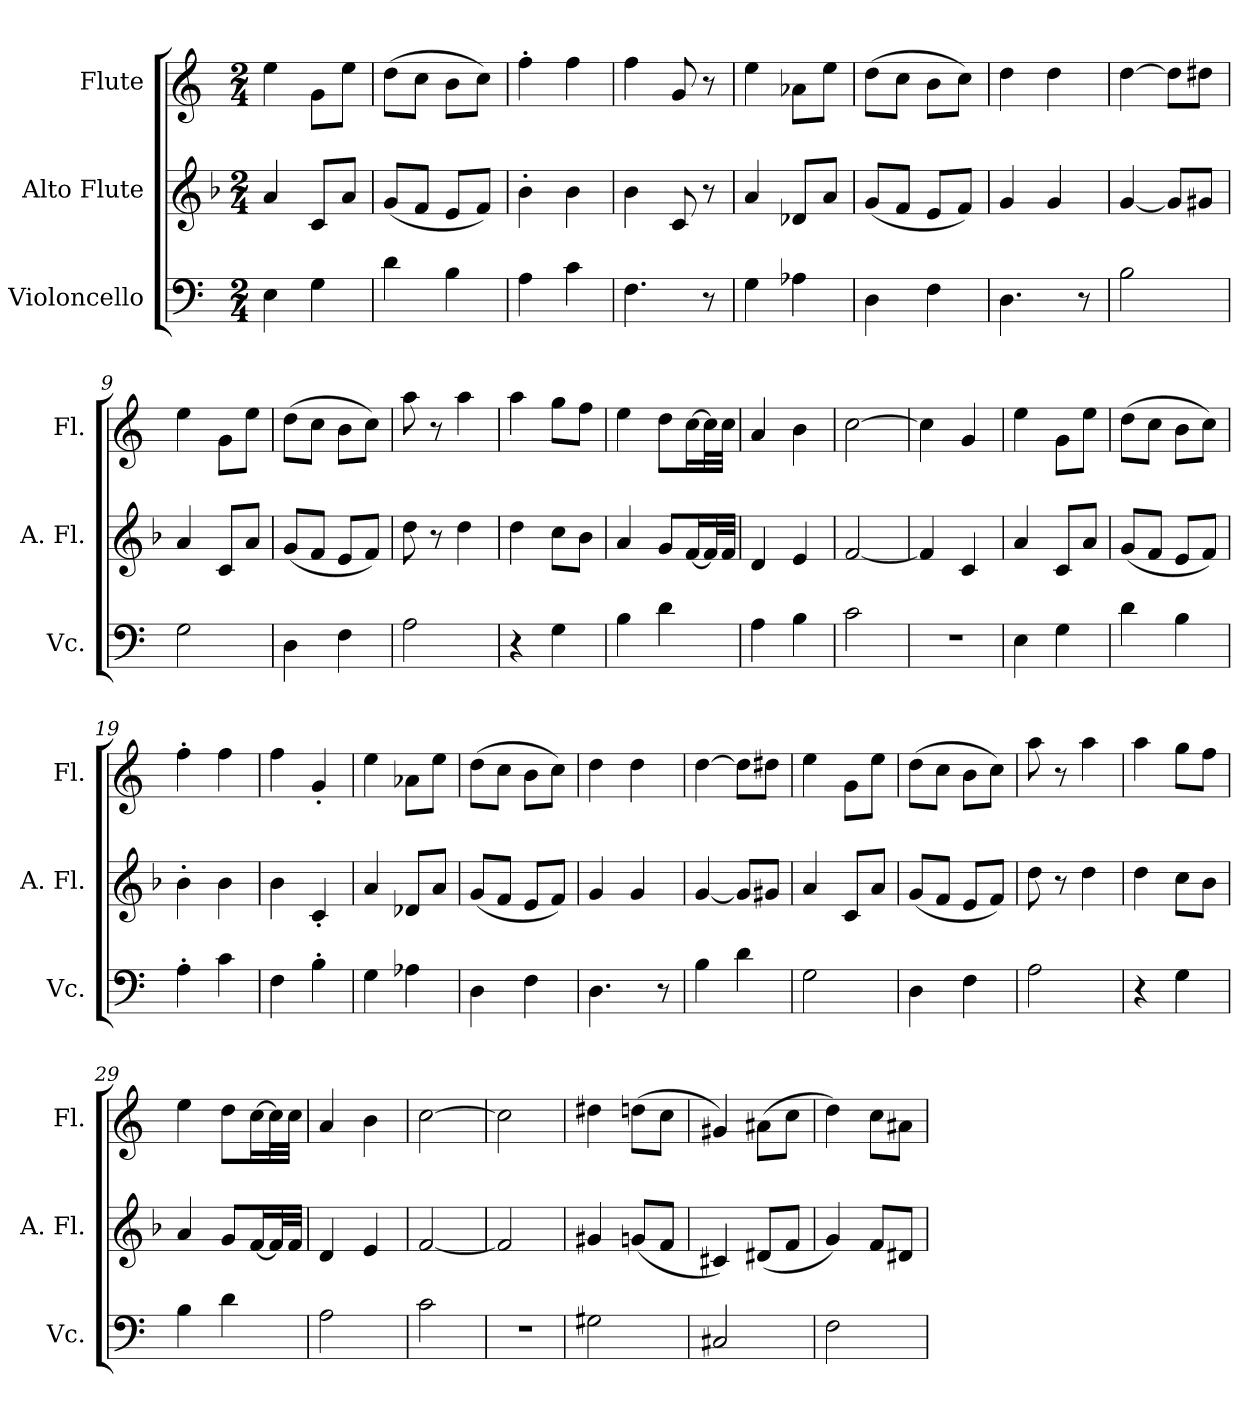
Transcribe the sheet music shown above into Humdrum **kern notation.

**kern	**kern	**kern
*part3	*part2	*part1
*staff3	*staff2	*staff1
*I"Violoncello	*I"Alto Flute	*I"Flute
*I'Vc.	*I'A. Fl.	*I'Fl.
*clefF4	*clefG2	*clefG2
*ITrd7c12	*ITrd3c5	*
*k[]	*k[]	*k[]
*M2/4	*M2/4	*M2/4
*MM80	*MM80	*MM80
=1	=1	=1
4EE\	4e/	4ee\
4GG\	8G/L	8g\L
.	8e/J	8ee\J
=2	=2	=2
4D\	(8d/L	(8dd\L
.	8c/J	8cc\J
4BB\	8B/L	8b\L
.	8c/J)	8cc\J)
=3	=3	=3
4AA\	4f'\	4ff'\
4C\	4f\	4ff\
=4	=4	=4
4.FF\	4f\	4ff\
.	8G/	8g/
8r	8r	8r
=5	=5	=5
4GG\	4e/	4ee\
4AA-X\	8A-X/L	8a-X\L
.	8e/J	8ee\J
=6	=6	=6
4DD\	(8d/L	(8dd\L
.	8c/J	8cc\J
4FF\	8B/L	8b\L
.	8c/J)	8cc\J)
=7	=7	=7
4.DD\	4d/	4dd\
.	4d/	4dd\
8r	.	.
=8	=8	=8
2BB\	[4d/	[4dd\
.	8d/L]	8dd\L]
.	8d#X/J	8dd#X\J
=9	=9	=9
2GG\	4e/	4ee\
.	8G/L	8g\L
.	8e/J	8ee\J
!!LO:LB:g=z
=10	=10	=10
4DD\	(8d/L	(8dd\L
.	8c/J	8cc\J
4FF\	8B/L	8b\L
.	8c/J)	8cc\J)
=11	=11	=11
2AA\	8a\	8aa\
.	8r	8r
.	4a\	4aa\
=12	=12	=12
4r	4a\	4aa\
4GG\	8g\L	8gg\L
.	8f\J	8ff\J
=13	=13	=13
4BB\	4e/	4ee\
4D\	8d/L	8dd\L
.	[16c/L	[16cc\L
.	32c/L]	32cc\L]
.	32c/JJJ	32cc\JJJ
=14	=14	=14
4AA\	4A/	4a/
4BB\	4B/	4b\
=15	=15	=15
2C\	[2c/	[2cc\
=16	=16	=16
2r	4c/]	4cc\]
.	4G/	4g/
=17	=17	=17
4EE\	4e/	4ee\
4GG\	8G/L	8g\L
.	8e/J	8ee\J
=18	=18	=18
4D\	(8d/L	(8dd\L
.	8c/J	8cc\J
4BB\	8B/L	8b\L
.	8c/J)	8cc\J)
=19	=19	=19
4AA'\	4f'\	4ff'\
4C\	4f\	4ff\
=20	=20	=20
4FF\	4f\	4ff\
4BB'\	4G'/	4g'/
!!LO:LB:g=z
=21	=21	=21
4GG\	4e/	4ee\
4AA-X\	8A-X/L	8a-X\L
.	8e/J	8ee\J
=22	=22	=22
4DD\	(8d/L	(8dd\L
.	8c/J	8cc\J
4FF\	8B/L	8b\L
.	8c/J)	8cc\J)
=23	=23	=23
4.DD\	4d/	4dd\
.	4d/	4dd\
8r	.	.
=24	=24	=24
4BB\	[4d/	[4dd\
4D\	8d/L]	8dd\L]
.	8d#X/J	8dd#X\J
=25	=25	=25
2GG\	4e/	4ee\
.	8G/L	8g\L
.	8e/J	8ee\J
=26	=26	=26
4DD\	(8d/L	(8dd\L
.	8c/J	8cc\J
4FF\	8B/L	8b\L
.	8c/J)	8cc\J)
=27	=27	=27
2AA\	8a\	8aa\
.	8r	8r
.	4a\	4aa\
=28	=28	=28
4r	4a\	4aa\
4GG\	8g\L	8gg\L
.	8f\J	8ff\J
=29	=29	=29
4BB\	4e/	4ee\
4D\	8d/L	8dd\L
.	[16c/L	[16cc\L
.	32c/L]	32cc\L]
.	32c/JJJ	32cc\JJJ
!!LO:PB:g=z
=30	=30	=30
2AA\	4A/	4a/
.	4B/	4b\
=31	=31	=31
2C\	[2c/	[2cc\
=32	=32	=32
2r	2c/]	2cc\]
=33	=33	=33
2GG#X\	4d#X/	4dd#X\
.	(8dn/L	(8ddn\L
.	8c/J	8cc\J
=34	=34	=34
2CC#X/	4G#X/)	4g#X/)
.	(8A#X/L	(8a#X\L
.	8c/J	8cc\J
=35	=35	=35
2FF\	4d/)	4dd\)
.	8c/L	8cc\L
.	8A#X/J	8a#X\J
=	=	=
*-	*-	*-
